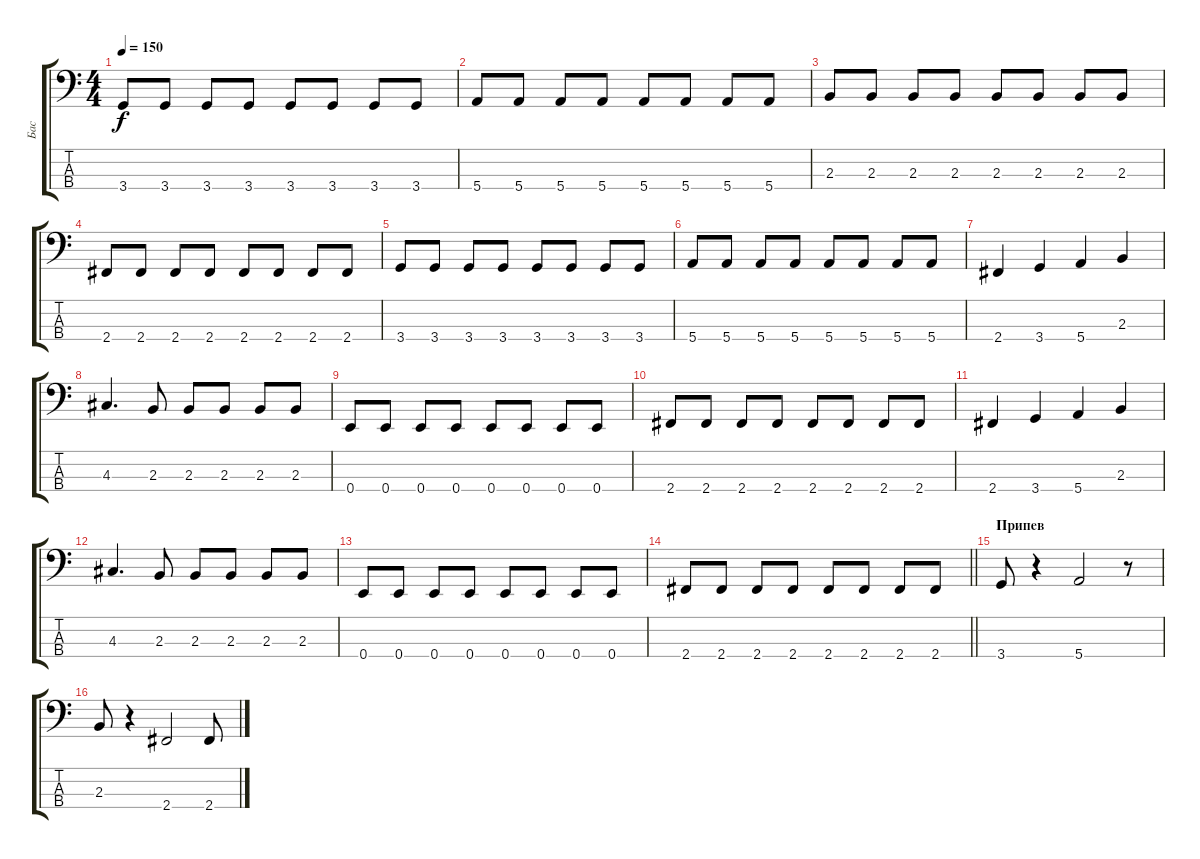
\track ("Бас" "Бас") {instrument electricbasspick}
\staff {score tabs}
\tuning (G2 D2 A1 E1) {hide}
\ts (4 4)
\tempo 150
\clef f4
\ks c
3.4.8{dy f} 3.4.8 3.4.8 3.4.8 3.4.8 3.4.8 3.4.8 3.4.8 |
5.4.8 5.4.8 5.4.8 5.4.8 5.4.8 5.4.8 5.4.8 5.4.8 |
2.3.8 2.3.8 2.3.8 2.3.8 2.3.8 2.3.8 2.3.8 2.3.8 |
2.4.8 2.4.8 2.4.8 2.4.8 2.4.8 2.4.8 2.4.8 2.4.8 |
3.4.8 3.4.8 3.4.8 3.4.8 3.4.8 3.4.8 3.4.8 3.4.8 |
5.4.8 5.4.8 5.4.8 5.4.8 5.4.8 5.4.8 5.4.8 5.4.8 |
2.4.4 3.4.4 5.4.4 2.3.4 |
4.3.4{d} 2.3.8 2.3.8 2.3.8 2.3.8 2.3.8 |
0.4.8 0.4.8 0.4.8 0.4.8 0.4.8 0.4.8 0.4.8 0.4.8 |
2.4.8 2.4.8 2.4.8 2.4.8 2.4.8 2.4.8 2.4.8 2.4.8 |
2.4.4 3.4.4 5.4.4 2.3.4 |
4.3.4{d} 2.3.8 2.3.8 2.3.8 2.3.8 2.3.8 |
0.4.8 0.4.8 0.4.8 0.4.8 0.4.8 0.4.8 0.4.8 0.4.8 |
\barLineRight lightlight
2.4.8 2.4.8 2.4.8 2.4.8 2.4.8 2.4.8 2.4.8 2.4.8 |
\section ("" "Припев")
3.4.8 r.4 5.4.2 r.8 |
2.3.8 r.4 2.4.2 2.4.8
